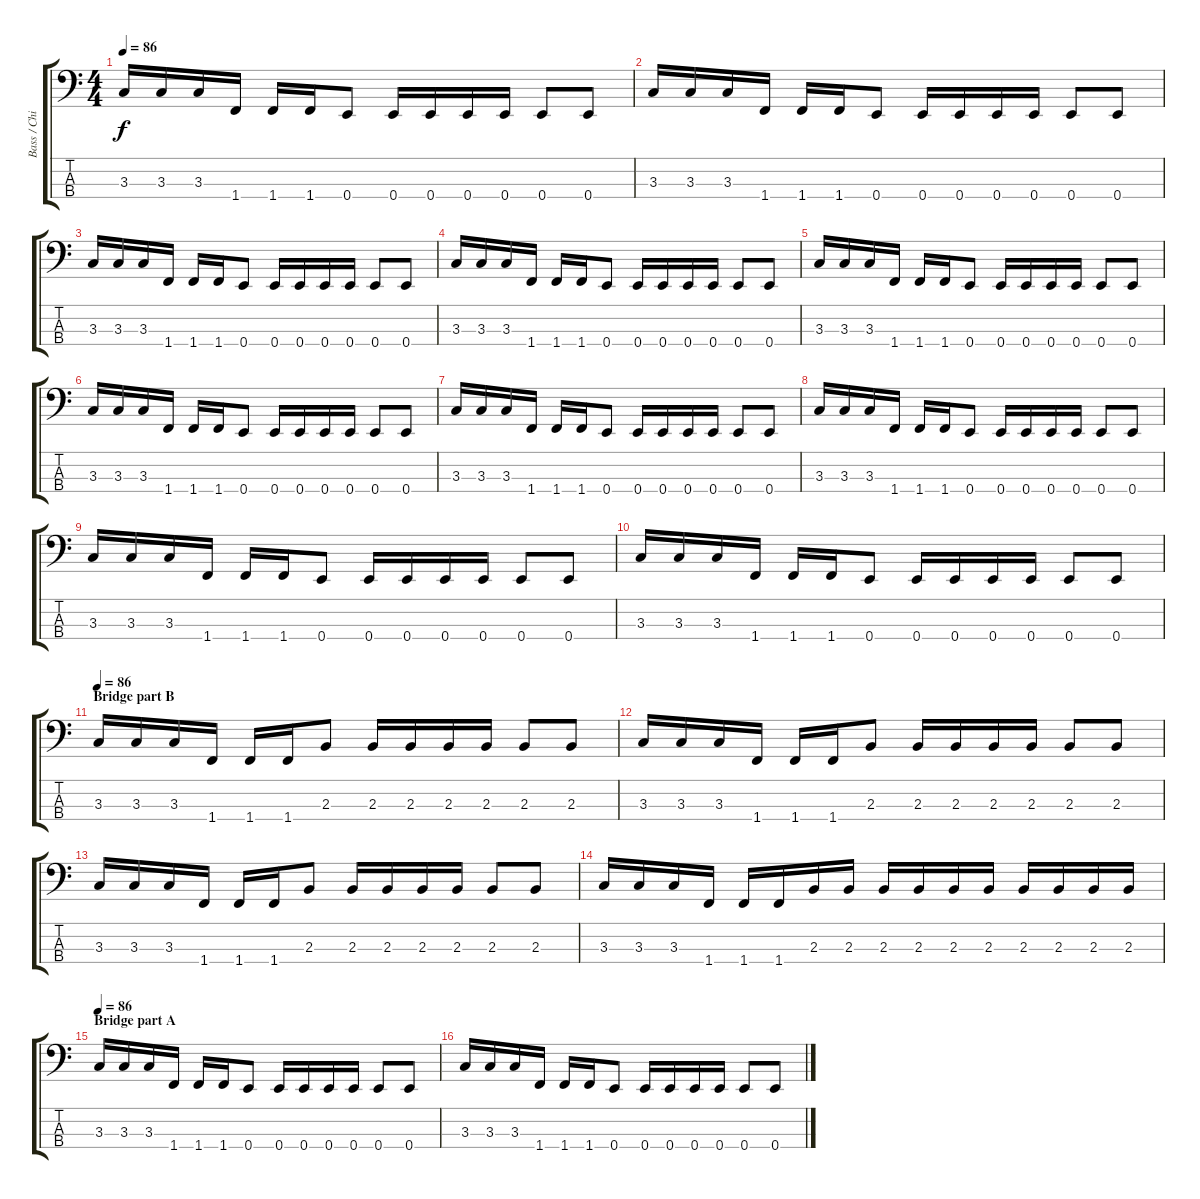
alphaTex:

\track ("Bass / Chi Cheng" "Bass / Chi") {instrument electricbassfinger}
\staff {score tabs}
\tuning (G2 D2 A1 E1) {hide}
\ts (4 4)
\tempo 86
\clef f4
\ks c
3.3.16{dy f} 3.3.16 3.3.16 1.4.16 1.4.16 1.4.16 0.4.8 0.4.16 0.4.16 0.4.16 0.4.16 0.4.8 0.4.8 |
3.3.16 3.3.16 3.3.16 1.4.16 1.4.16 1.4.16 0.4.8 0.4.16 0.4.16 0.4.16 0.4.16 0.4.8 0.4.8 |
3.3.16 3.3.16 3.3.16 1.4.16 1.4.16 1.4.16 0.4.8 0.4.16 0.4.16 0.4.16 0.4.16 0.4.8 0.4.8 |
3.3.16 3.3.16 3.3.16 1.4.16 1.4.16 1.4.16 0.4.8 0.4.16 0.4.16 0.4.16 0.4.16 0.4.8 0.4.8 |
3.3.16 3.3.16 3.3.16 1.4.16 1.4.16 1.4.16 0.4.8 0.4.16 0.4.16 0.4.16 0.4.16 0.4.8 0.4.8 |
3.3.16 3.3.16 3.3.16 1.4.16 1.4.16 1.4.16 0.4.8 0.4.16 0.4.16 0.4.16 0.4.16 0.4.8 0.4.8 |
3.3.16 3.3.16 3.3.16 1.4.16 1.4.16 1.4.16 0.4.8 0.4.16 0.4.16 0.4.16 0.4.16 0.4.8 0.4.8 |
3.3.16 3.3.16 3.3.16 1.4.16 1.4.16 1.4.16 0.4.8 0.4.16 0.4.16 0.4.16 0.4.16 0.4.8 0.4.8 |
3.3.16 3.3.16 3.3.16 1.4.16 1.4.16 1.4.16 0.4.8 0.4.16 0.4.16 0.4.16 0.4.16 0.4.8 0.4.8 |
3.3.16 3.3.16 3.3.16 1.4.16 1.4.16 1.4.16 0.4.8 0.4.16 0.4.16 0.4.16 0.4.16 0.4.8 0.4.8 |
\section ("" "Bridge part B")
\tempo 86
3.3.16 3.3.16 3.3.16 1.4.16 1.4.16 1.4.16 2.3.8 2.3.16 2.3.16 2.3.16 2.3.16 2.3.8 2.3.8 |
3.3.16 3.3.16 3.3.16 1.4.16 1.4.16 1.4.16 2.3.8 2.3.16 2.3.16 2.3.16 2.3.16 2.3.8 2.3.8 |
3.3.16 3.3.16 3.3.16 1.4.16 1.4.16 1.4.16 2.3.8 2.3.16 2.3.16 2.3.16 2.3.16 2.3.8 2.3.8 |
3.3.16 3.3.16 3.3.16 1.4.16 1.4.16 1.4.16 2.3.16 2.3.16 2.3.16 2.3.16 2.3.16 2.3.16 2.3.16 2.3.16 2.3.16 2.3.16 |
\section ("" "Bridge part A")
\tempo 86
3.3.16 3.3.16 3.3.16 1.4.16 1.4.16 1.4.16 0.4.8 0.4.16 0.4.16 0.4.16 0.4.16 0.4.8 0.4.8 |
3.3.16 3.3.16 3.3.16 1.4.16 1.4.16 1.4.16 0.4.8 0.4.16 0.4.16 0.4.16 0.4.16 0.4.8 0.4.8
